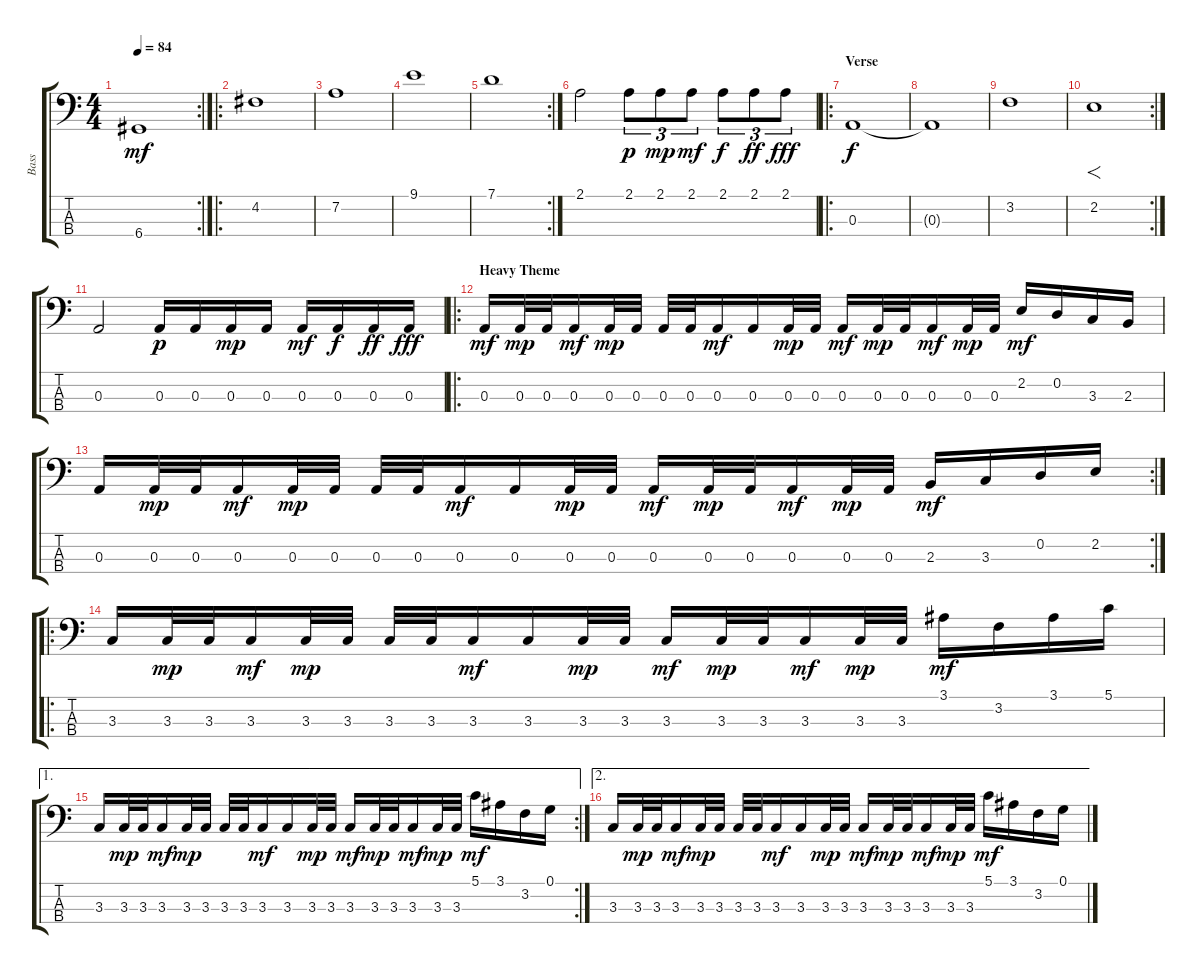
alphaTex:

\track ("Bass" "Bass") {instrument electricbassfinger}
\staff {score tabs}
\tuning (G2 D2 A1 D1) {hide}
\rc 2
\ts (4 4)
\tempo 84
\clef f4
\ks c
6.4.1{dy mf} |
\ro
4.2.1 |
7.2.1 |
9.1.1 |
\rc 2
7.1.1 |
2.1.2 2.1.8{tu (3 2) dy p} 2.1.8{tu (3 2) dy mp} 2.1.8{tu (3 2) dy mf} 2.1.8{tu (3 2) dy f} 2.1.8{tu (3 2) dy ff} 2.1.8{tu (3 2) dy fff} |
\ro
\section ("" "Verse")
0.3.1{dy f} |
0.3{t}.1 |
3.2.1 |
\rc 2
2.2.1{f} |
0.3.2 0.3.16{dy p} 0.3.16 0.3.16{dy mp} 0.3.16 0.3.16{dy mf} 0.3.16{dy f} 0.3.16{dy ff} 0.3.16{dy fff} |
\ro
\section ("" "Heavy Theme")
0.3.16{dy mf} 0.3.32{dy mp} 0.3.32 0.3.16{dy mf} 0.3.32{dy mp} 0.3.32 0.3.32 0.3.32 0.3.16{dy mf} 0.3.16 0.3.32{dy mp} 0.3.32 0.3.16{dy mf} 0.3.32{dy mp} 0.3.32 0.3.16{dy mf} 0.3.32{dy mp} 0.3.32 2.2.16{dy mf} 0.2.16 3.3.16 2.3.16 |
\rc 2
0.3.16 0.3.32{dy mp} 0.3.32 0.3.16{dy mf} 0.3.32{dy mp} 0.3.32 0.3.32 0.3.32 0.3.16{dy mf} 0.3.16 0.3.32{dy mp} 0.3.32 0.3.16{dy mf} 0.3.32{dy mp} 0.3.32 0.3.16{dy mf} 0.3.32{dy mp} 0.3.32 2.3.16{dy mf} 3.3.16 0.2.16 2.2.16 |
\ro
3.3.16 3.3.32{dy mp} 3.3.32 3.3.16{dy mf} 3.3.32{dy mp} 3.3.32 3.3.32 3.3.32 3.3.16{dy mf} 3.3.16 3.3.32{dy mp} 3.3.32 3.3.16{dy mf} 3.3.32{dy mp} 3.3.32 3.3.16{dy mf} 3.3.32{dy mp} 3.3.32 3.1.16{dy mf} 3.2.16 3.1.16 5.1.16 |
\ae 1
\rc 2
3.3.16 3.3.32{dy mp} 3.3.32 3.3.16{dy mf} 3.3.32{dy mp} 3.3.32 3.3.32 3.3.32 3.3.16{dy mf} 3.3.16 3.3.32{dy mp} 3.3.32 3.3.16{dy mf} 3.3.32{dy mp} 3.3.32 3.3.16{dy mf} 3.3.32{dy mp} 3.3.32 5.1.16{dy mf} 3.1.16 3.2.16 0.1.16 |
\ae 2
3.3.16 3.3.32{dy mp} 3.3.32 3.3.16{dy mf} 3.3.32{dy mp} 3.3.32 3.3.32 3.3.32 3.3.16{dy mf} 3.3.16 3.3.32{dy mp} 3.3.32 3.3.16{dy mf} 3.3.32{dy mp} 3.3.32 3.3.16{dy mf} 3.3.32{dy mp} 3.3.32 5.1.16{dy mf} 3.1.16 3.2.16 0.1.16
